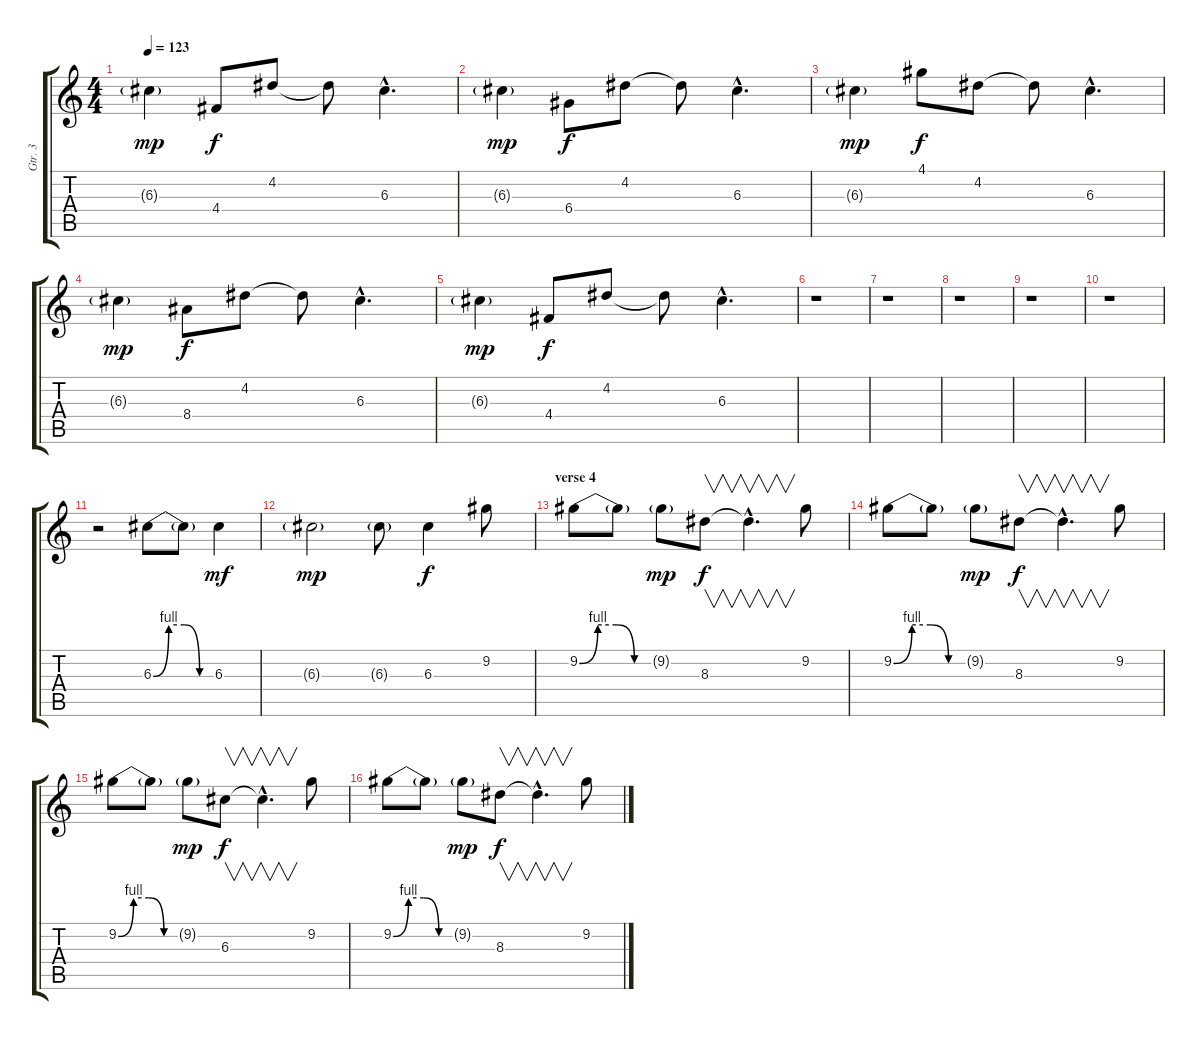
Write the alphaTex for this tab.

\track ("Gtr. 3" "Gtr. 3") {instrument distortionguitar}
\staff {score tabs}
\tuning (E4 B3 G3 D3 A2 E2) {hide}
\ts (4 4)
\tempo 123
\clef g2
\ks c
6.3{g}.4{dy mp} 4.4.8{dy f} 4.2.8 4.2{t}.8 6.3{hac}.4{d} |
6.3{g}.4{dy mp} 6.4.8{dy f} 4.2.8 4.2{t}.8 6.3{hac}.4{d} |
6.3{g}.4{dy mp} 4.1.8{dy f} 4.2.8 4.2{t}.8 6.3{hac}.4{d} |
6.3{g}.4{dy mp} 8.4.8{dy f} 4.2.8 4.2{t}.8 6.3{hac}.4{d} |
6.3{g}.4{dy mp} 4.4.8{dy f} 4.2.8 4.2{t}.8 6.3{hac}.4{d} |
r.1 |
r.1 |
r.1 |
r.1 |
r.1 |
r.2 6.3{be (custom 0 0 15 4 30 4 45 0 60 0)}.8 6.3{t}.8 6.3.4{dy mf} |
6.3{g}.2{dy mp} 6.3{g}.8 6.3.4{dy f} 9.2.8 |
\section ("" "verse 4")
9.2{be (custom 0 0 15 4 30 4 45 0 60 0)}.8 9.2{t}.8 9.2{g}.8{dy mp} 8.3.8{v dy f} 8.3{hac t}.4{v d} 9.2.8 |
9.2{be (custom 0 0 15 4 30 4 45 0 60 0)}.8 9.2{t}.8 9.2{g}.8{dy mp} 8.3.8{v dy f} 8.3{hac t}.4{v d} 9.2.8 |
9.2{be (custom 0 0 15 4 30 4 45 0 60 0)}.8 9.2{t}.8 9.2{g}.8{dy mp} 6.3.8{v dy f} 6.3{hac t}.4{v d} 9.2.8 |
9.2{be (custom 0 0 15 4 30 4 45 0 60 0)}.8 9.2{t}.8 9.2{g}.8{dy mp} 8.3.8{v dy f} 8.3{hac t}.4{v d} 9.2.8
